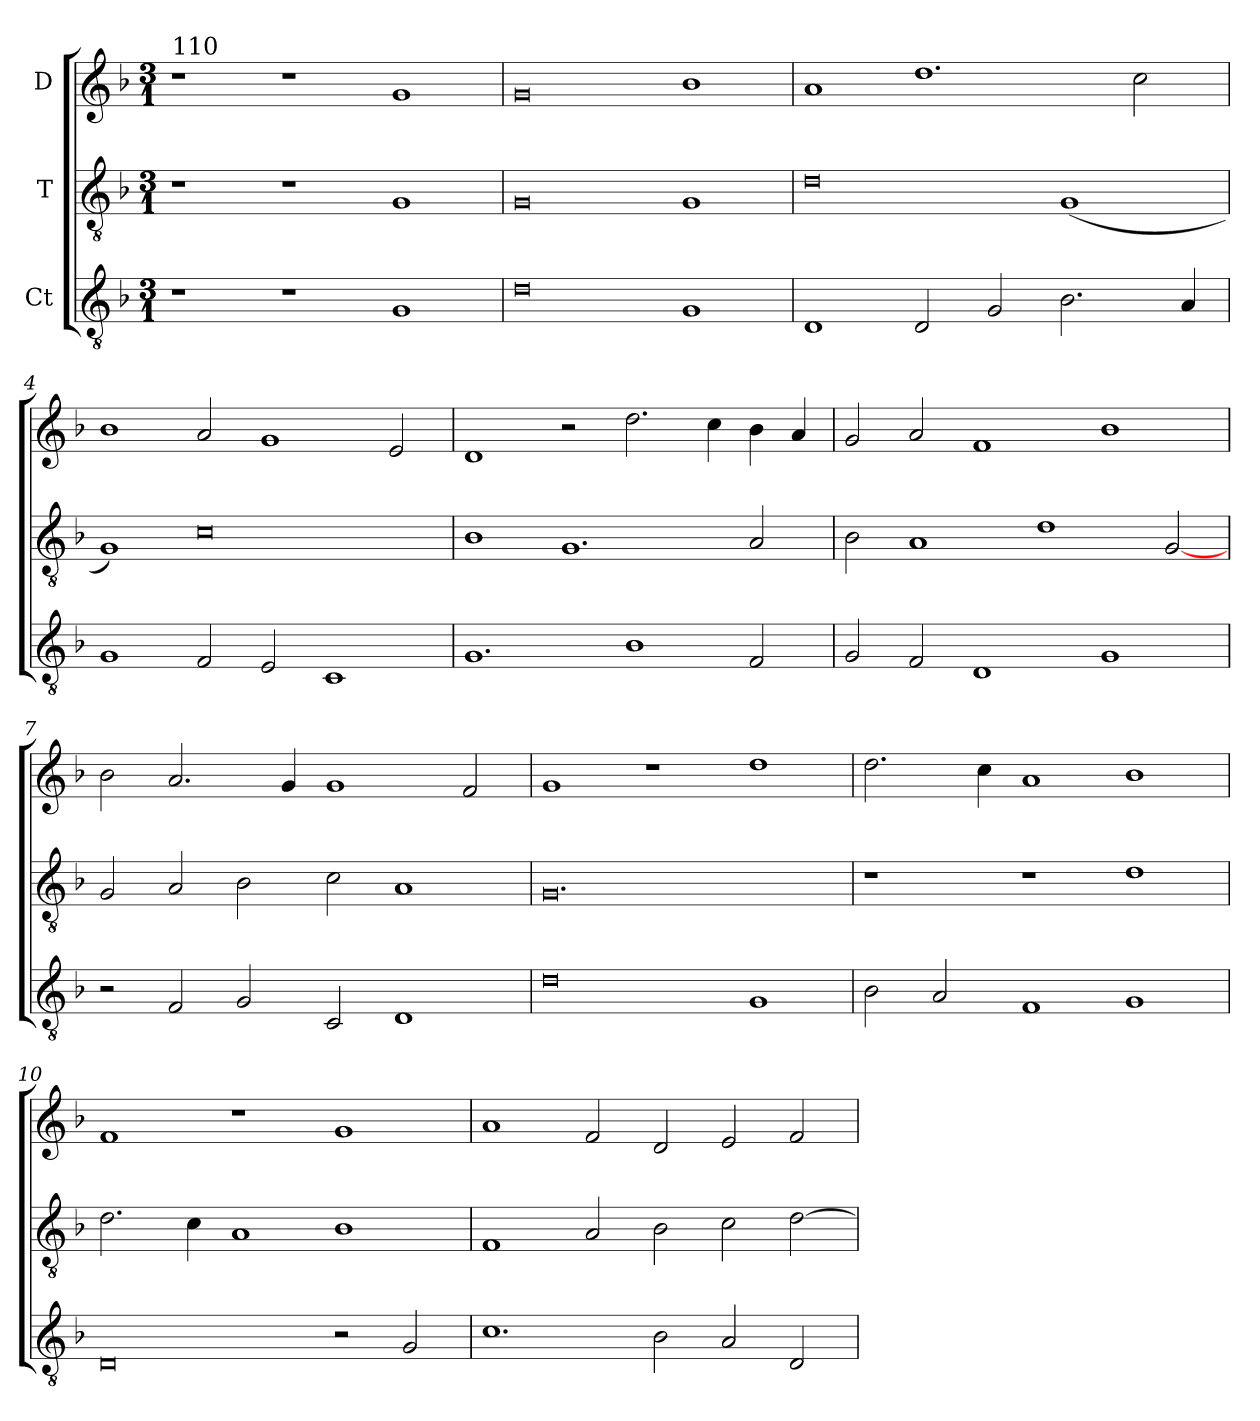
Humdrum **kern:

**kern	**kern	**kern
*part3	*part2	*part1
*staff3	*staff2	*staff1
*I"Ct	*I"T	*I"D
!!LO:PB:g=z
*clefGv2	*clefGv2	*clefG2
*ITrd7c12	*ITrd7c12	*
*k[b-]	*k[b-]	*k[b-]
*F:	*F:	*F:
*M3/1	*M3/1	*M3/1
=1	=1	=1
!	!	!LO:TX:a:t=110
1r	1r	1r
1r	1r	1r
1GGi/	1GGi/	1gi/
=2	=2	=2
0Di\	0GGi/	0gi/
1GGi/	1GGi/	1b-i/
=3	=3	=3
1DDi/	0Di\	1ai/
2DDi/	.	1.ddi\
2GGi/	.	.
2.BB-i\	(1GGi/	.
.	.	2cci\
4AAi/	.	.
=4	=4	=4
1GGi/	1GGi/)	1b-i/
2FFi/	0Ci\	2ai/
2EEi/	.	1gi/
1CCi/	.	.
.	.	2ei/
=5	=5	=5
1.GGi/	1BB-i/	1di/
.	1.GGi/	2r
1BB-i/	.	2.ddi\
.	.	4cci\
2FFi/	2AAi/	4b-i\
.	.	4ai/
!!LO:LB:g=z
=6	=6	=6
2GGi/	2BB-i\	2gi/
2FFi/	1AAi/	2ai/
1DDi/	.	1fi/
.	1Di\	.
1GGi/	.	1b-i/
.	[2GGi/	.
=7	=7	=7
2r	2GGi/	2b-i\
2FFi/	2AAi/	2.ai/
2GGi/	2BB-i\	.
.	.	4gi/
2CCi/	2Ci\	1gi/
1DDi/	1AAi/	.
.	.	2fi/
=8	=8	=8
0Di\	0.GGi/	1gi/
.	.	1r
1GGi/	.	1ddi\
=9	=9	=9
2BB-i\	1r	2.ddi\
2AAi/	.	.
.	.	4cci\
1FFi/	1r	1ai/
1GGi/	1Di\	1b-i/
=10	=10	=10
0DDi/	2.Di\	1fi/
.	4Ci\	.
.	1AAi/	1r
2r	1BB-i/	1gi/
2GGi/	.	.
!!LO:LB:g=z
=11	=11	=11
1.Ci\	1FFi/	1ai/
.	2AAi/	2fi/
2BB-i\	2BB-i\	2di/
2AAi/	2Ci\	2ei/
2DDi/	[2Di\	2fi/
=	=	=
*-	*-	*-
